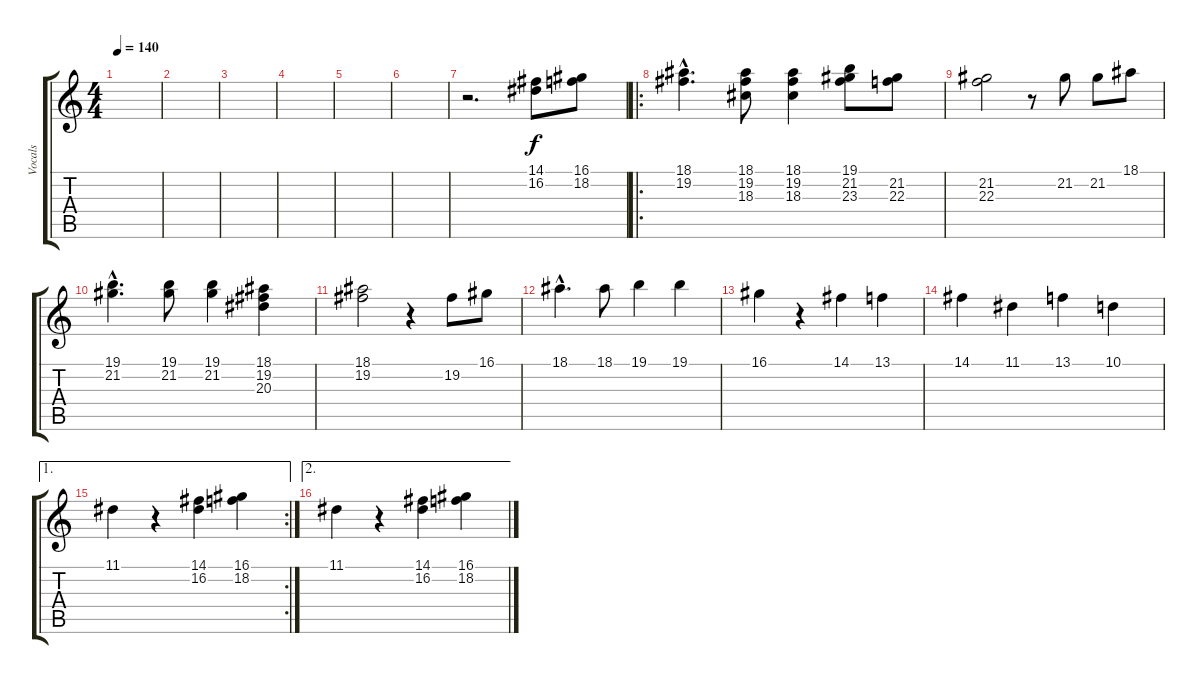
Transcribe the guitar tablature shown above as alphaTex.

\track ("Vocals" "Vocals") {instrument lead6voice}
\staff {score tabs}
\tuning (E4 B3 G3 D3 A2 E2) {hide}
\ts (4 4)
\tempo 140
\clef g2
\ks c
|
|
|
|
|
|
r.2{d} (14.1 16.2).8 (16.1 18.2).8 |
\ro
(18.1{hac} 19.2{hac}).4{d} (18.1 19.2 18.3).8 (18.1 19.2 18.3).4 (19.1 21.2 23.3).8 (21.2 22.3).8 |
(21.2 22.3).2 r.8 21.2.8 21.2.8 18.1.8 |
(19.1{hac} 21.2{hac}).4{d} (19.1 21.2).8 (19.1 21.2).4 (18.1 19.2 20.3).4 |
(18.1 19.2).2 r.4 19.2.8 16.1.8 |
18.1{hac}.4{d} 18.1.8 19.1.4 19.1.4 |
16.1.4 r.4 14.1.4 13.1.4 |
14.1.4 11.1.4 13.1.4 10.1.4 |
\ae 1
\rc 2
11.1.4 r.4 (14.1 16.2).4 (16.1 18.2).4 |
\ae 2
11.1.4 r.4 (14.1 16.2).4 (16.1 18.2).4
